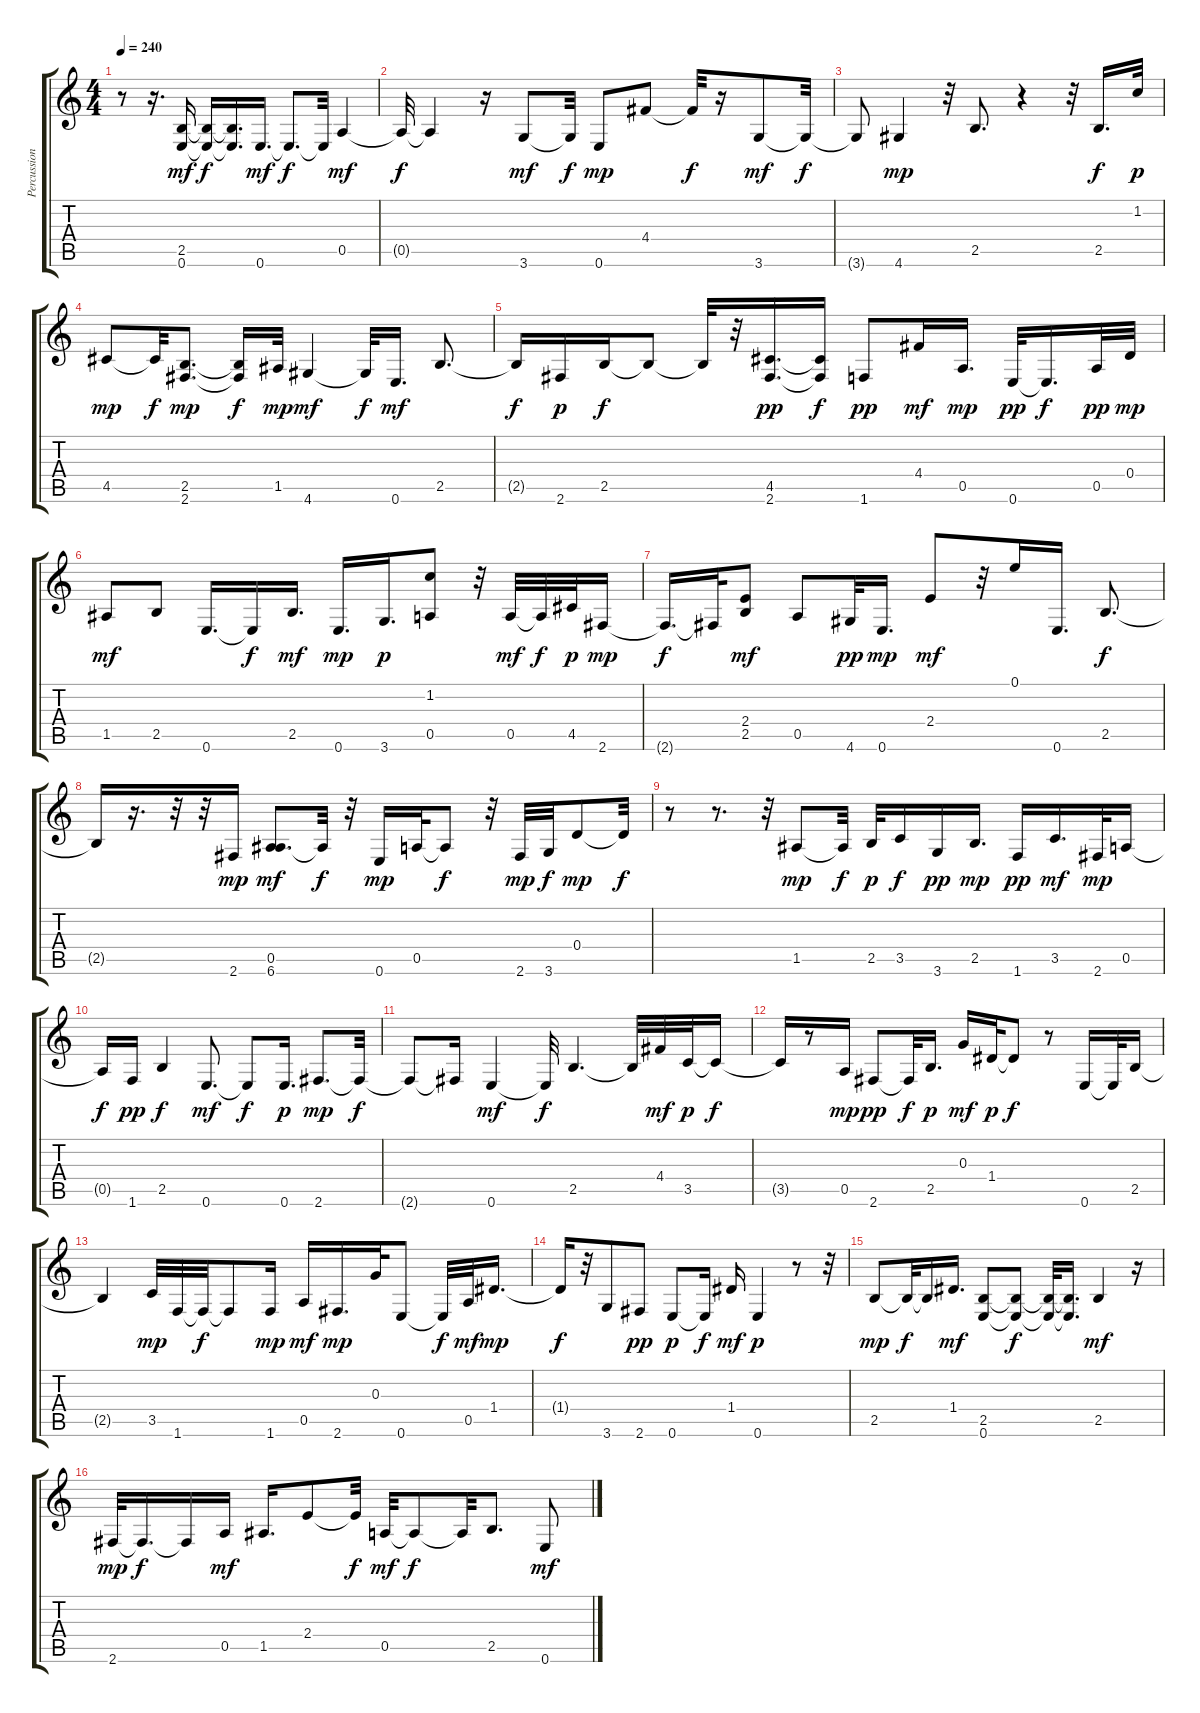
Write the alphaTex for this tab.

\track ("Percussions" "Percussion") {instrument acousticguitarsteel}
\staff {score tabs}
\tuning (E4 B3 G3 D3 A2 E2) {hide}
\ts (4 4)
\tempo 240
\clef g2
\ks c
r.8{dy f} r.16{d} (2.5 0.6).16{dy mf} (2.5{t} 0.6{t}).16{dy f} (2.5{t} 0.6{t}).16{d} 0.6.16{d dy mf} 0.6{t}.8{d dy f} 0.6{t}.32 0.5.4{dy mf} |
0.5{t}.32{dy f} 0.5{t}.4 r.16 3.6.8{dy mf} 3.6{t}.32{dy f} 0.6.8{dy mp} 4.4.8 4.4{t}.32{dy f} r.16 3.6.8{dy mf} 3.6{t}.32{dy f} |
3.6{t}.8 4.6.4{dy mp} r.32 2.5.8{d} r.4 r.32 2.5.16{d dy f} 1.2.32{dy p} |
4.5.8{dy mp} 4.5{t}.32{dy f} (2.5 2.6).8{d dy mp} (2.5{t} 2.6{t}).16{dy f} 1.5.32{dy mp} 4.6.4{dy mf} 4.6{t}.32{dy f} 0.6.16{d dy mf} 2.5.8{d} |
2.5{t}.16{dy f} 2.6.16{dy p} 2.5.16{dy f} 2.5{t}.8 2.5{t}.32 r.32 (4.5 2.6).16{d dy pp} (4.5{t} 2.6{t}).16{dy f} 1.6.8{dy pp} 4.4.16{dy mf} 0.5.16{d dy mp} 0.6.32{dy pp} 0.6{t}.16{d dy f} 0.5.32{dy pp} 0.4.32{dy mp} |
1.5.8{dy mf} 2.5.8 0.6.16{d} 0.6{t}.16{dy f} 2.5.16{d dy mf} 0.6.16{d dy mp} 3.6.16{d dy p} (1.2 0.5).8 r.32 0.5.32{dy mf} 0.5{t}.32{dy f} 4.5.32{dy p} 2.6.16{dy mp} |
2.6{t}.16{d dy f} 2.6{t}.32 (2.4 2.5).8{dy mf} 0.5.8 4.6.32{dy pp} 0.6.16{d dy mp} 2.4.8{dy mf} r.32 0.1.16 0.6.16{d} 2.5.8{d dy f} |
2.5{t}.16 r.16{d} r.32 r.32 2.6.16{dy mp} (0.5 6.6).8{d dy mf} 6.6{t}.32{dy f} r.32 0.6.16{dy mp} 0.5.32 0.5{t}.8{dy f} r.32 2.6.32{dy mp} 3.6.32{dy f} 0.4.8{dy mp} 0.4{t}.32{dy f} |
r.8 r.8{d} r.32 1.5.8{dy mp} 1.5{t}.32{dy f} 2.5.32{dy p} 3.5.16{dy f} 3.6.16{dy pp} 2.5.16{d dy mp} 1.6.16{dy pp} 3.5.16{d dy mf} 2.6.32{dy mp} 0.5.16 |
0.5{t}.16{dy f} 1.6.16{dy pp} 2.5.4{dy f} 0.6.8{d dy mf} 0.6{t}.8{dy f} 0.6.16{d dy p} 2.6.8{d dy mp} 2.6{t}.32{dy f} |
2.6{t}.8 2.6{t}.16 0.6.4{dy mf} 0.6{t}.32{dy f} 2.5.4{d} 2.5{t}.32 4.4.32{dy mf} 3.5.32{dy p} 3.5{t}.16{dy f} |
3.5{t}.16 r.8 0.5.16{dy mp} 2.6.8{dy pp} 2.6{t}.32{dy f} 2.5.16{d dy p} 0.3.16{dy mf} 1.4.32{dy p} 1.4{t}.8{dy f} r.8 0.6.16 0.6{t}.32 2.5.16 |
2.5{t}.4 3.5.32{dy mp} 1.6.32 1.6{t}.32{dy f} 1.6{t}.8 1.6.16{dy mp} 0.5.16{dy mf} 2.6.16{d dy mp} 0.3.32 0.6.8 0.6{t}.32{dy f} 0.5.32{dy mf} 1.4.16{d dy mp} |
1.4{t}.16{dy f} r.32 3.6.8 2.6.8{dy pp} 0.6.8{dy p} 0.6{t}.16{dy f} 1.4.16{dy mf} 0.6.4{dy p} r.8 r.32 |
2.5.8{dy mp} 2.5{t}.32{dy f} 2.5{t}.16 1.4.16{d dy mf} (2.5 0.6).8 (2.5{t} 0.6{t}).8{dy f} (2.5{t} 0.6{t}).32 (2.5{t} 0.6{t}).16{d} 2.5.4{dy mf} r.16 |
2.6.32{dy mp} 2.6{t}.16{d dy f} 2.6{t}.16 0.5.16{dy mf} 1.5.16{d} 2.4.8 2.4{t}.32{dy f} 0.5.32{dy mf} 0.5{t}.8{dy f} 0.5{t}.32 2.5.8{d} 0.6.8{dy mf}
